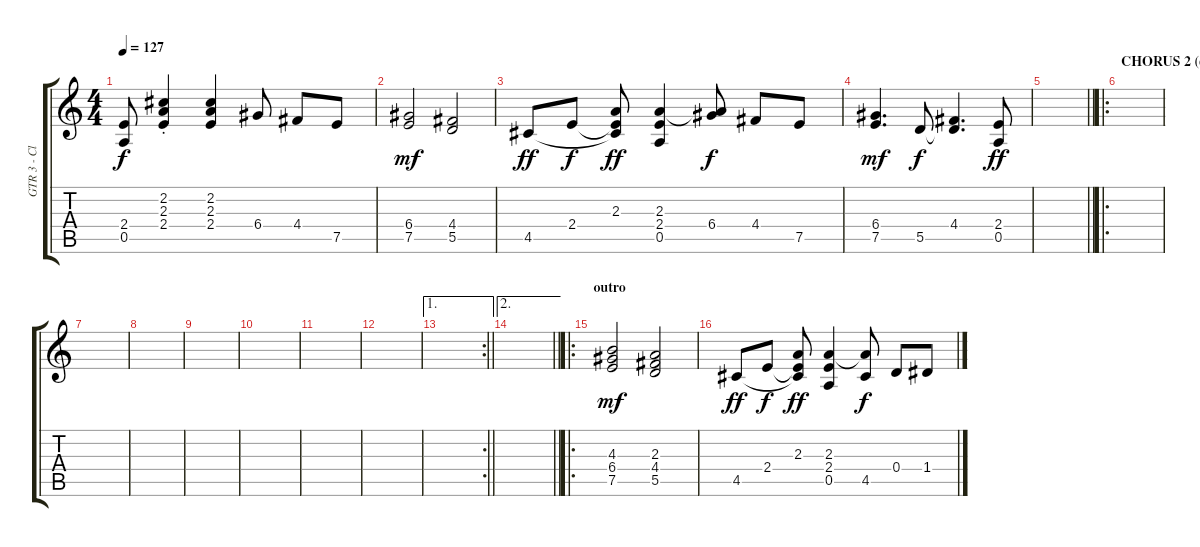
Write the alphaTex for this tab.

\track ("GTR 3 - Clean Electric" "GTR 3 - Cl") {instrument electricguitarjazz}
\staff {score tabs}
\tuning (E4 B3 G3 D3 A2 E2) {hide}
\ts (4 4)
\tempo 127
\clef g2
\ks c
(2.4{t} 0.5{t}).8{dy f} (2.2{st} 2.3{st} 2.4{st}).4 (2.2 2.3 2.4).4 6.4.8 4.4.8 7.5.8 |
(6.4 7.5).2{dy mf} (4.4 5.5).2 |
4.5.8{dy ff} 2.4.8{dy f} (2.3 2.4{t} 4.5{t}).8{dy ff} (2.3 2.4 0.5).4 (2.3{t} 6.4).8{dy f} 4.4.8 7.5.8 |
(6.4 7.5).4{d dy mf} 5.5.8{dy f} (4.4 5.5{t}).4{d} (2.4 0.5).8{dy ff} |
\barLineRight lightlight
|
\ro
\section ("" "CHORUS 2 (double)")
|
|
|
|
|
|
|
\ae 1
\rc 2
\barLineRight lightlight
|
\ae 2
\barLineRight lightlight
|
\ro
\section ("" "outro")
(4.3 6.4 7.5).2{dy mf} (2.3 4.4 5.5).2 |
4.5.8{dy ff} 2.4.8{dy f} (2.3 2.4{t} 4.5{t}).8{dy ff} (2.3 2.4 0.5).4 (2.3{t} 4.5).8{dy f} 0.4.8 1.4.8
